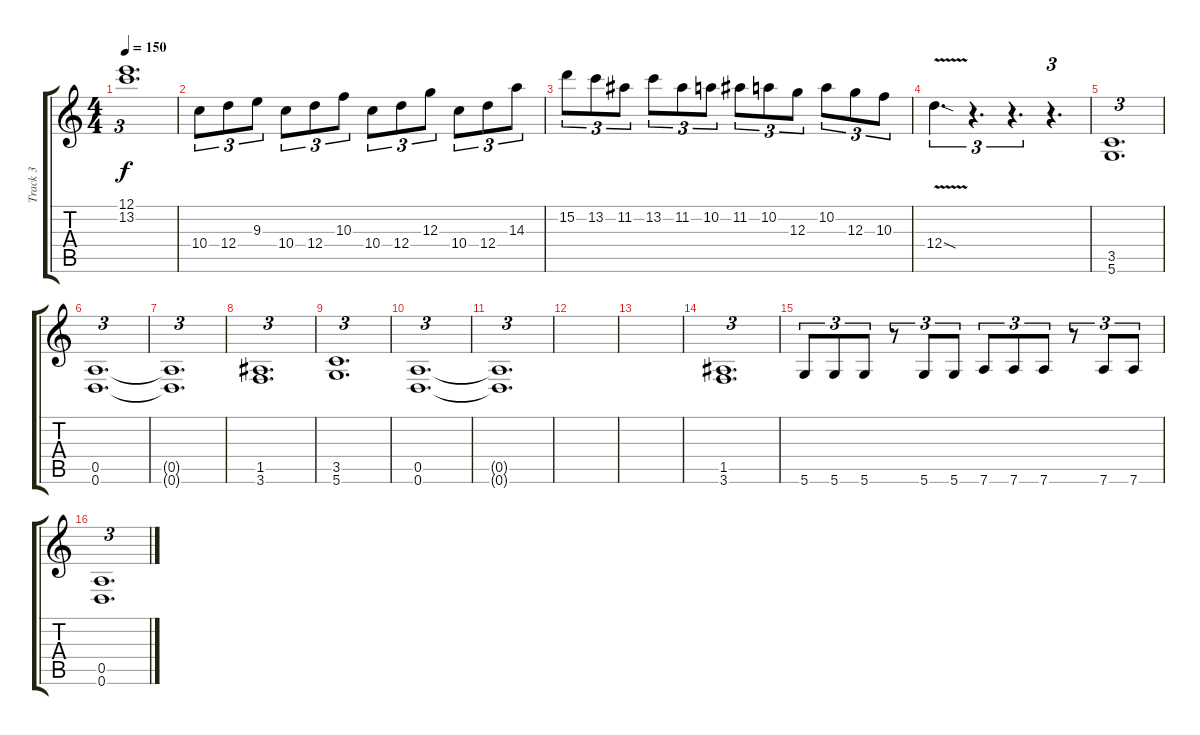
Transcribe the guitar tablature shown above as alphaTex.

\track ("Track 3" "Track 3") {instrument distortionguitar}
\staff {score tabs}
\tuning (E4 B3 G3 D3 A2 D2) {hide}
\ts (4 4)
\tempo 150
\clef g2
\ks c
(12.1 13.2).1{d tu (3 2) dy f} |
10.4.8{tu (3 2)} 12.4.8{tu (3 2)} 9.3.8{tu (3 2)} 10.4.8{tu (3 2)} 12.4.8{tu (3 2)} 10.3.8{tu (3 2)} 10.4.8{tu (3 2)} 12.4.8{tu (3 2)} 12.3.8{tu (3 2)} 10.4.8{tu (3 2)} 12.4.8{tu (3 2)} 14.3.8{tu (3 2)} |
15.2.8{tu (3 2)} 13.2.8{tu (3 2)} 11.2.8{tu (3 2)} 13.2.8{tu (3 2)} 11.2.8{tu (3 2)} 10.2.8{tu (3 2)} 11.2.8{tu (3 2)} 10.2.8{tu (3 2)} 12.3.8{tu (3 2)} 10.2.8{tu (3 2)} 12.3.8{tu (3 2)} 10.3.8{tu (3 2)} |
12.4{v sod}.4{d tu (3 2)} r.4{d tu (3 2)} r.4{d tu (3 2)} r.4{d tu (3 2)} |
(3.5 5.6).1{d tu (3 2)} |
(0.5 0.6).1{d tu (3 2)} |
(0.5{t} 0.6{t}).1{d tu (3 2)} |
(1.5 3.6).1{d tu (3 2)} |
(3.5 5.6).1{d tu (3 2)} |
(0.5 0.6).1{d tu (3 2)} |
(0.5{t} 0.6{t}).1{d tu (3 2)} |
|
|
(1.5 3.6).1{d tu (3 2)} |
5.6.8{tu (3 2)} 5.6.8{tu (3 2)} 5.6.8{tu (3 2)} r.8{tu (3 2)} 5.6.8{tu (3 2)} 5.6.8{tu (3 2)} 7.6.8{tu (3 2)} 7.6.8{tu (3 2)} 7.6.8{tu (3 2)} r.8{tu (3 2)} 7.6.8{tu (3 2)} 7.6.8{tu (3 2)} |
(0.5 0.6).1{d tu (3 2)}
